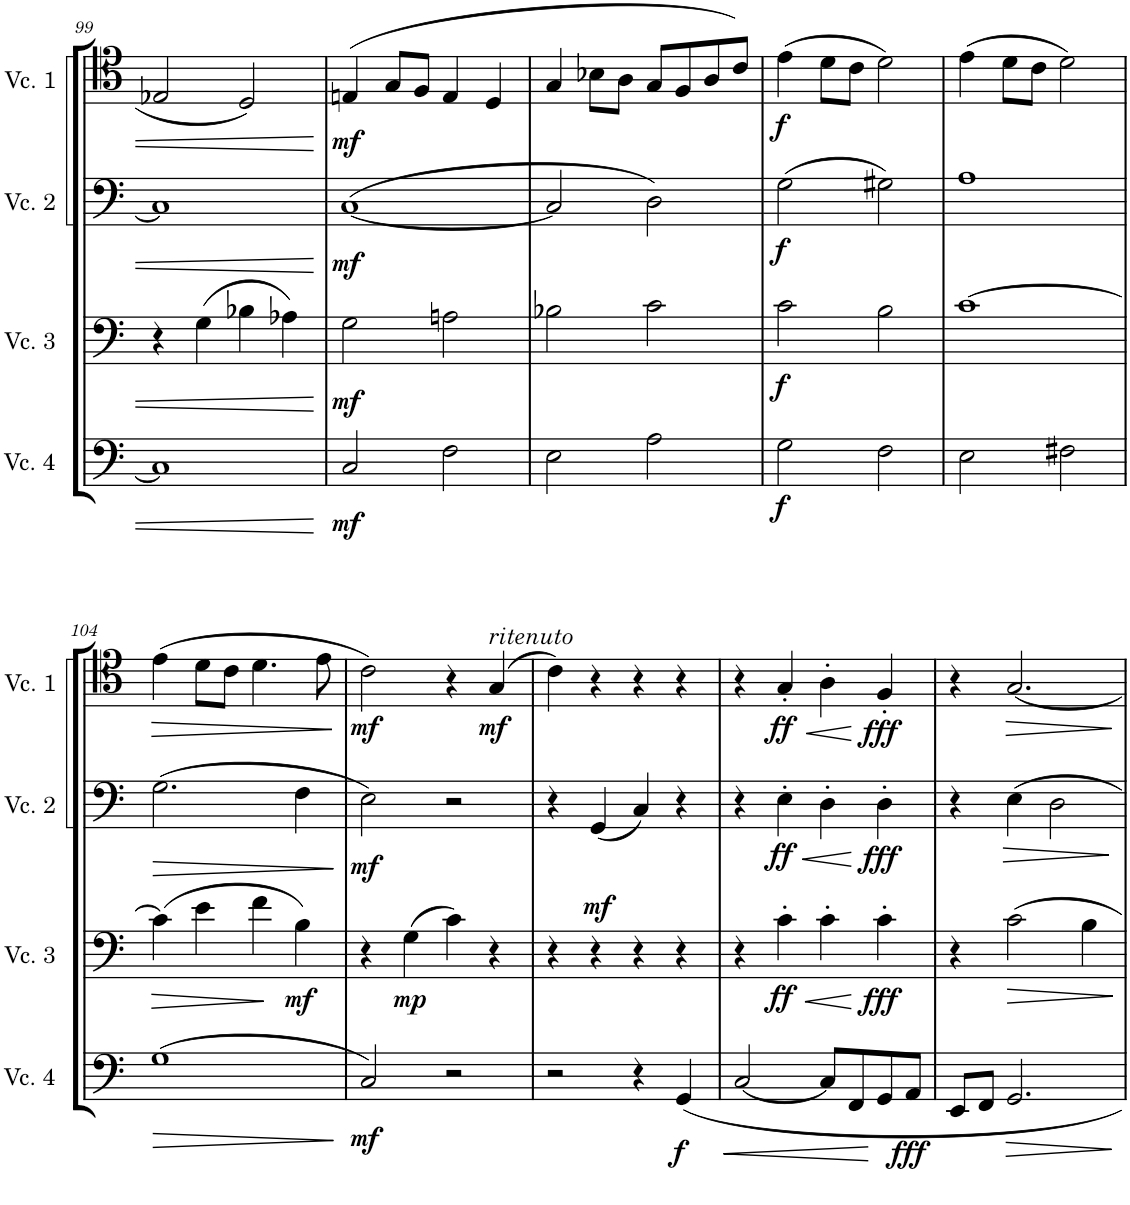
**kern	**dynam	**kern	**dynam	**kern	**dynam	**kern	**dynam
*part4	*part4	*part3	*part3	*part2	*part2	*part1	*part1
*staff4	*staff4	*staff3	*staff3	*staff2	*staff2	*staff1	*staff1
*I"Cello 4	*	*I"Cello 3	*	*I"Cello 2	*	*I"Cello 1	*
!!LO:PB:g=z
*clefF4	*	*clefF4	*	*clefF4	*	*clefC4	*
*k[]	*	*k[]	*	*k[]	*	*k[]	*
*M4/4	*	*M4/4	*	*M4/4	*	*M4/4	*
*met(c)	*	*met(c)	*	*met(c)	*	*met(c)	*
=99	=99	=99	=99	=99	=99	=99	=99
1C]	.	4r	.	1C]	.	2E-X/	.
.	.	(4G\	.	.	.	.	.
.	.	4B-X\	.	.	.	2D/	.
.	.	4A-X\)	.	.	.	.	.
=100	=100	=100	=100	=100	=100	=100	=100
!	!LO:DY:b	!	!LO:DY:b	!	!LO:DY:b	!	!LO:DY:b
2C/	mf	2G\	mf	([1C	mf	(4En/	mf
.	.	.	.	.	.	8G/L	.
.	.	.	.	.	.	8F/J	.
2F\	.	2An\	.	.	.	4E/	.
.	.	.	.	.	.	4D/	.
=101	=101	=101	=101	=101	=101	=101	=101
2E\	.	2B-X\	.	2C/]	.	4G/	.
.	.	.	.	.	.	8B-X\L	.
.	.	.	.	.	.	8A\J	.
2A\	.	2c\	.	2D\)	.	8G/L	.
.	.	.	.	.	.	8F/	.
.	.	.	.	.	.	8A/	.
.	.	.	.	.	.	8c/J)	.
=102	=102	=102	=102	=102	=102	=102	=102
!	!LO:DY:b	!	!LO:DY:b	!	!LO:DY:b	!	!LO:DY:b
2G\	f	2c\	f	(2G\	f	(4e\	f
.	.	.	.	.	.	8d\L	.
.	.	.	.	.	.	8c\J	.
2F\	.	2B\	.	2G#X\)	.	2d\)	.
=103	=103	=103	=103	=103	=103	=103	=103
2E\	.	[1c	.	1A	.	(4e\	.
.	.	.	.	.	.	8d\L	.
.	.	.	.	.	.	8c\J	.
2F#X\	.	.	.	.	.	2d\)	.
!!LO:LB:g=z
=104	=104	=104	=104	=104	=104	=104	=104
!	!LO:HP:b	!	!LO:HP:b	!	!LO:HP:b	!	!LO:HP:b
(1G	>	(4c\]	>	(2.G\	>	(4e\	>
.	.	4e\	.	.	.	8d\L	.
.	.	.	.	.	.	8c\J	.
.	.	4f\	.	.	.	4.d\	.
!	!	!	!LO:DY:n=1:b	!	!	!	!
.	.	4B\)	] mf	4F\	.	.	.
.	.	.	.	.	.	8e\	.
.	]	.	.	.	]	.	]
=105	=105	=105	=105	=105	=105	=105	=105
!	!LO:DY:b	!	!	!	!LO:DY:b	!	!LO:DY:b
2C/)	mf	4r	.	2E\)	mf	2c\)	mf
!	!	!	!LO:DY:b	!	!	!	!
.	.	(4G\	mp	.	.	.	.
2r	.	4c\)	.	2r	.	4r	.
!	!	!	!	!	!	!LO:TX:a:i:t=ritenuto	!
!	!	!	!	!	!	!	!LO:DY:b
.	.	4r	.	.	.	(4G/	mf
=106	=106	=106	=106	=106	=106	=106	=106
2r	.	4r	.	4r	.	4c\)	.
!	!	!	!LO:DY:a	!	!	!	!
.	.	4r	mf	(4GG/	.	4r	.
4r	.	4r	.	4C/)	.	4r	.
!	!LO:HP:b	!	!	!	!	!	!
!	!LO:DY:n=1:b	!	!	!	!	!	!
4GG/	< f	4r	.	4r	.	4r	.
=107	=107	=107	=107	=107	=107	=107	=107
[2C/	.	4r	.	4r	.	4r	.
!	!	!	!LO:DY:b	!	!LO:DY:b	!	!LO:DY:b
.	.	4c'\	ff	4E'\	ff	4G'/	ff
!	!	!	!LO:HP:b	!	!LO:HP:b	!	!LO:HP:b
8C/L]	.	4c'\	<	4D'\	<	4A'\	<
8FF/	.	.	.	.	.	.	.
!	!	!	!LO:DY:n=1:b	!	!LO:DY:n=1:b	!	!LO:DY:n=1:b
8GG/	[	4c'\	[ fff	4D'\	[ fff	4F'/	[ fff
!	!LO:DY:b	!	!	!	!	!	!
8AA/J	fff	.	.	.	.	.	.
=108	=108	=108	=108	=108	=108	=108	=108
8EE/L	.	4r	.	4r	.	4r	.
8FF/J	.	.	.	.	.	.	.
!	!LO:HP:b	!	!LO:HP:b	!	!LO:HP:b	!	!LO:HP:b
2.GG/	>	2c\	>	4E\	>	[2.G/	>
.	.	.	.	2D\	.	.	.
.	.	4B\	.	.	.	.	.
.	]	.	]	.	]	.	]
=	=	=	=	=	=	=	=
*-	*-	*-	*-	*-	*-	*-	*-
